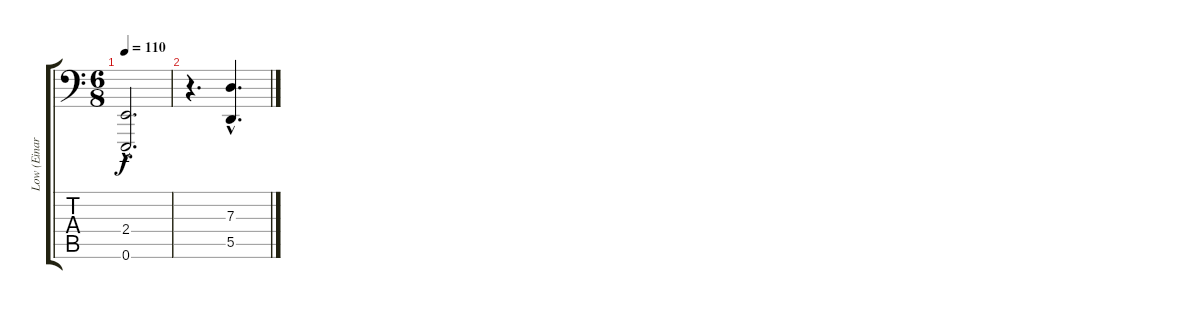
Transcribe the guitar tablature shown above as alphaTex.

\track ("Low (Einar)" "Low (Einar") {instrument electricgrandpiano}
\staff {score tabs}
\tuning (E3 B2 G2 D2 A1 E1) {hide}
\ts (6 8)
\tempo 110
\clef f4
\ks c
(2.4{hac} 0.6{hac}).2{d dy f} |
r.4{d} (7.3{hac} 5.5{hac}).4{d}
